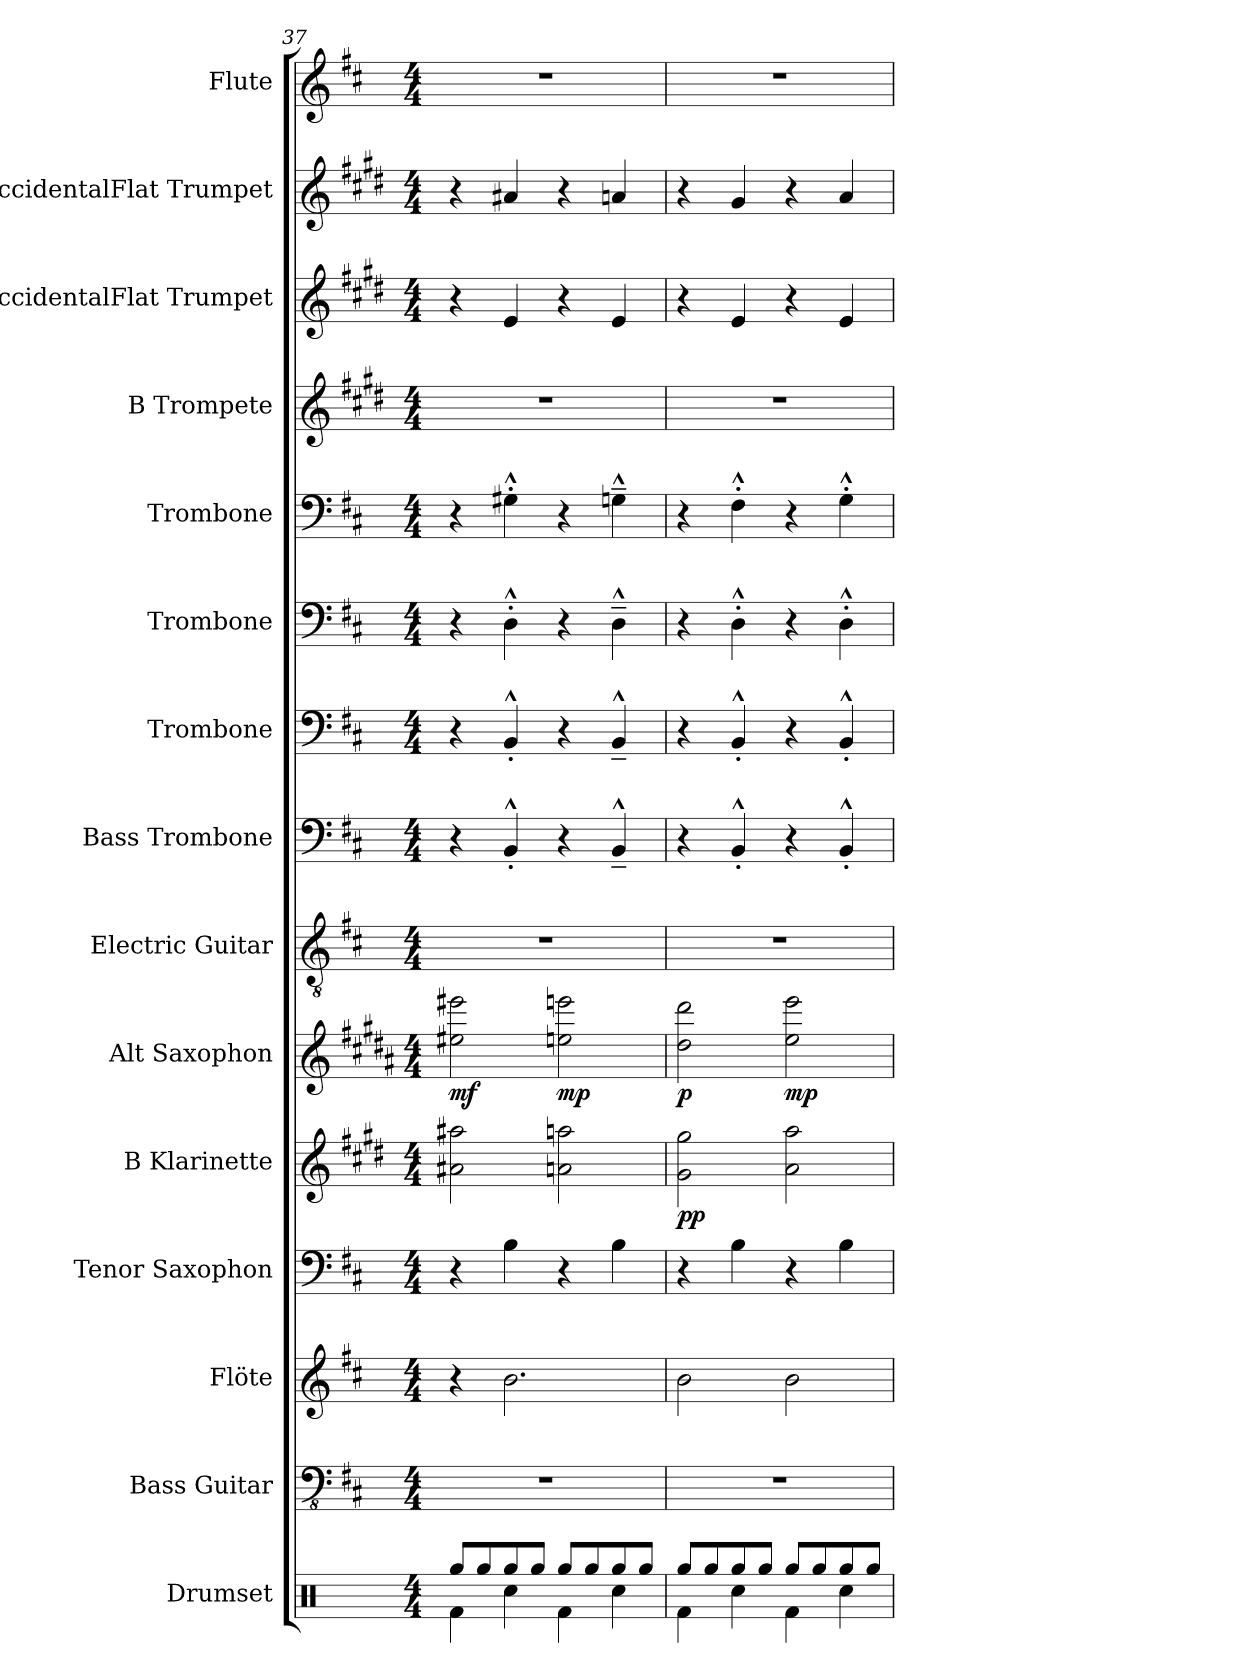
**kern	**kern	**kern	**kern	**kern	**dynam	**kern	**dynam	**kern	**kern	**kern	**kern	**kern	**kern	**kern	**kern	**kern
*part15	*part14	*part13	*part12	*part11	*part11	*part10	*part10	*part9	*part8	*part7	*part6	*part5	*part4	*part3	*part2	*part1
*staff15	*staff14	*staff13	*staff12	*staff11	*staff11	*staff10	*staff10	*staff9	*staff8	*staff7	*staff6	*staff5	*staff4	*staff3	*staff2	*staff1
*I"Drumset	*I"Bass Guitar	*I"Flöte	*I"Tenor Saxophon	*I"B Klarinette	*	*I"Alt Saxophon	*	*I"Electric Guitar	*I"Bass Trombone	*I"Trombone	*I"Trombone	*I"Trombone	*I"B Trompete	*I"BaccidentalFlat Trumpet	*I"BaccidentalFlat Trumpet	*I"Flute
*I'Drs.	*I'B. Guit.	*I'Fl.	*I'T. Sax.	*I'B Kl.	*	*I'A. Sax.	*	*I'El. Guit.	*I'B. Trb.	*I'Trb.	*I'Trb.	*I'Trb.	*I'B Tpt.	*I'BaccidentalFlat Tpt.	*I'BaccidentalFlat Tpt.	*I'Fl.
*clefX	*clefFv4	*clefG2	*clefF4	*clefG2	*	*clefG2	*	*clefGv2	*clefF4	*clefF4	*clefF4	*clefF4	*clefG2	*clefG2	*clefG2	*clefG2
*	*	*	*ITrd8c14	*ITrd1c2	*	*ITrd5c9	*	*	*	*	*	*	*ITrd1c2	*ITrd1c2	*ITrd1c2	*
*k[]	*k[f#c#]	*k[f#c#]	*k[f#c#]	*k[f#c#]	*	*k[f#c#]	*	*k[f#c#]	*k[f#c#]	*k[f#c#]	*k[f#c#]	*k[f#c#]	*k[f#c#]	*k[f#c#]	*k[f#c#]	*k[f#c#]
*M4/4	*M4/4	*M4/4	*M4/4	*M4/4	*	*M4/4	*	*M4/4	*M4/4	*M4/4	*M4/4	*M4/4	*M4/4	*M4/4	*M4/4	*M4/4
=37	=37	=37	=37	=37	=37	=37	=37	=37	=37	=37	=37	=37	=37	=37	=37	=37
*^	*	*	*	*	*	*	*	*	*	*	*	*	*	*	*	*
!	!	!	!	!	!	!LO:DY:b	!	!	!	!	!	!	!	!	!	!	!
!	!	!	!	!	!	!LO:DY:n=1:b	!	!LO:DY:b	!	!	!	!	!	!	!	!	!
8Rgg/L	4Rf\	1r	4r	4r	2g#X\ 2gg#X\	mf mf	2g#X\ 2gg#X\	mf	1r	4r	4r	4r	4r	1r	4r	4r	1r
8Rgg/	.	.	.	.	.	.	.	.	.	.	.	.	.	.	.	.	.
8Rgg/	4Rcc\	.	2.b\	4BB\	.	.	.	.	.	4BB'^^/	4BB'^^/	4D'^^\	4G#X'^^\	.	4d/	4g#X/	.
8Rgg/J	.	.	.	.	.	.	.	.	.	.	.	.	.	.	.	.	.
!	!	!	!	!	!	!LO:DY:n=2:b	!	!	!	!	!	!	!	!	!	!	!
!	!	!	!	!	!	!LO:DY:n=3:b	!	!LO:DY:b	!	!	!	!	!	!	!	!	!
8Rgg/L	4Rf\	.	.	4r	2gn\ 2ggn\	mp mp	2gn\ 2ggn\	mp	.	4r	4r	4r	4r	.	4r	4r	.
8Rgg/	.	.	.	.	.	.	.	.	.	.	.	.	.	.	.	.	.
8Rgg/	4Rcc\	.	.	4BB\	.	.	.	.	.	4BB~^^/	4BB~^^/	4D~^^\	4Gn~^^\	.	4d/	4gn/	.
8Rgg/J	.	.	.	.	.	.	.	.	.	.	.	.	.	.	.	.	.
=38	=38	=38	=38	=38	=38	=38	=38	=38	=38	=38	=38	=38	=38	=38	=38	=38	=38
!	!	!	!	!	!	!LO:DY:b	!	!	!	!	!	!	!	!	!	!	!
!	!	!	!	!	!	!LO:DY:n=1:b	!	!LO:DY:b	!	!	!	!	!	!	!	!	!
8Rgg/L	4Rf\	1r	2b\	4r	2f#\ 2ff#\	p p	2f#\ 2ff#\	p	1r	4r	4r	4r	4r	1r	4r	4r	1r
8Rgg/	.	.	.	.	.	.	.	.	.	.	.	.	.	.	.	.	.
8Rgg/	4Rcc\	.	.	4BB\	.	.	.	.	.	4BB'^^/	4BB'^^/	4D'^^\	4F#'^^\	.	4d/	4f#/	.
8Rgg/J	.	.	.	.	.	.	.	.	.	.	.	.	.	.	.	.	.
!	!	!	!	!	!	!LO:DY:n=2:b	!	!	!	!	!	!	!	!	!	!	!
!	!	!	!	!	!	!LO:DY:n=3:b	!	!LO:DY:b	!	!	!	!	!	!	!	!	!
8Rgg/L	4Rf\	.	2b\	4r	2g\ 2gg\	mp mp	2g\ 2gg\	mp	.	4r	4r	4r	4r	.	4r	4r	.
8Rgg/	.	.	.	.	.	.	.	.	.	.	.	.	.	.	.	.	.
8Rgg/	4Rcc\	.	.	4BB\	.	.	.	.	.	4BB'^^/	4BB'^^/	4D'^^\	4G'^^\	.	4d/	4g/	.
8Rgg/J	.	.	.	.	.	.	.	.	.	.	.	.	.	.	.	.	.
*v	*v	*	*	*	*	*	*	*	*	*	*	*	*	*	*	*	*
=	=	=	=	=	=	=	=	=	=	=	=	=	=	=	=	=
*-	*-	*-	*-	*-	*-	*-	*-	*-	*-	*-	*-	*-	*-	*-	*-	*-
